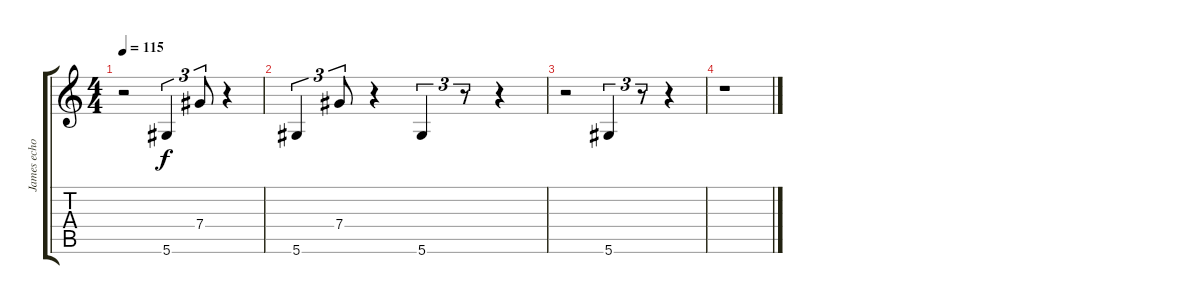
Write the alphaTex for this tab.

\track ("James echo" "James echo") {instrument distortionguitar}
\staff {score tabs}
\tuning (Eb4 Bb3 Gb3 Db3 Ab2 Eb2) {hide}
\ts (4 4)
\tempo 115
\clef g2
\ks c
r.2{dy f} 5.6.4{tu (3 2)} 7.4.8{tu (3 2)} r.4 |
5.6.4{tu (3 2)} 7.4.8{tu (3 2)} r.4 5.6.4{tu (3 2)} r.8{tu (3 2)} r.4 |
r.2 5.6.4{tu (3 2)} r.8{tu (3 2)} r.4 |
r.1
